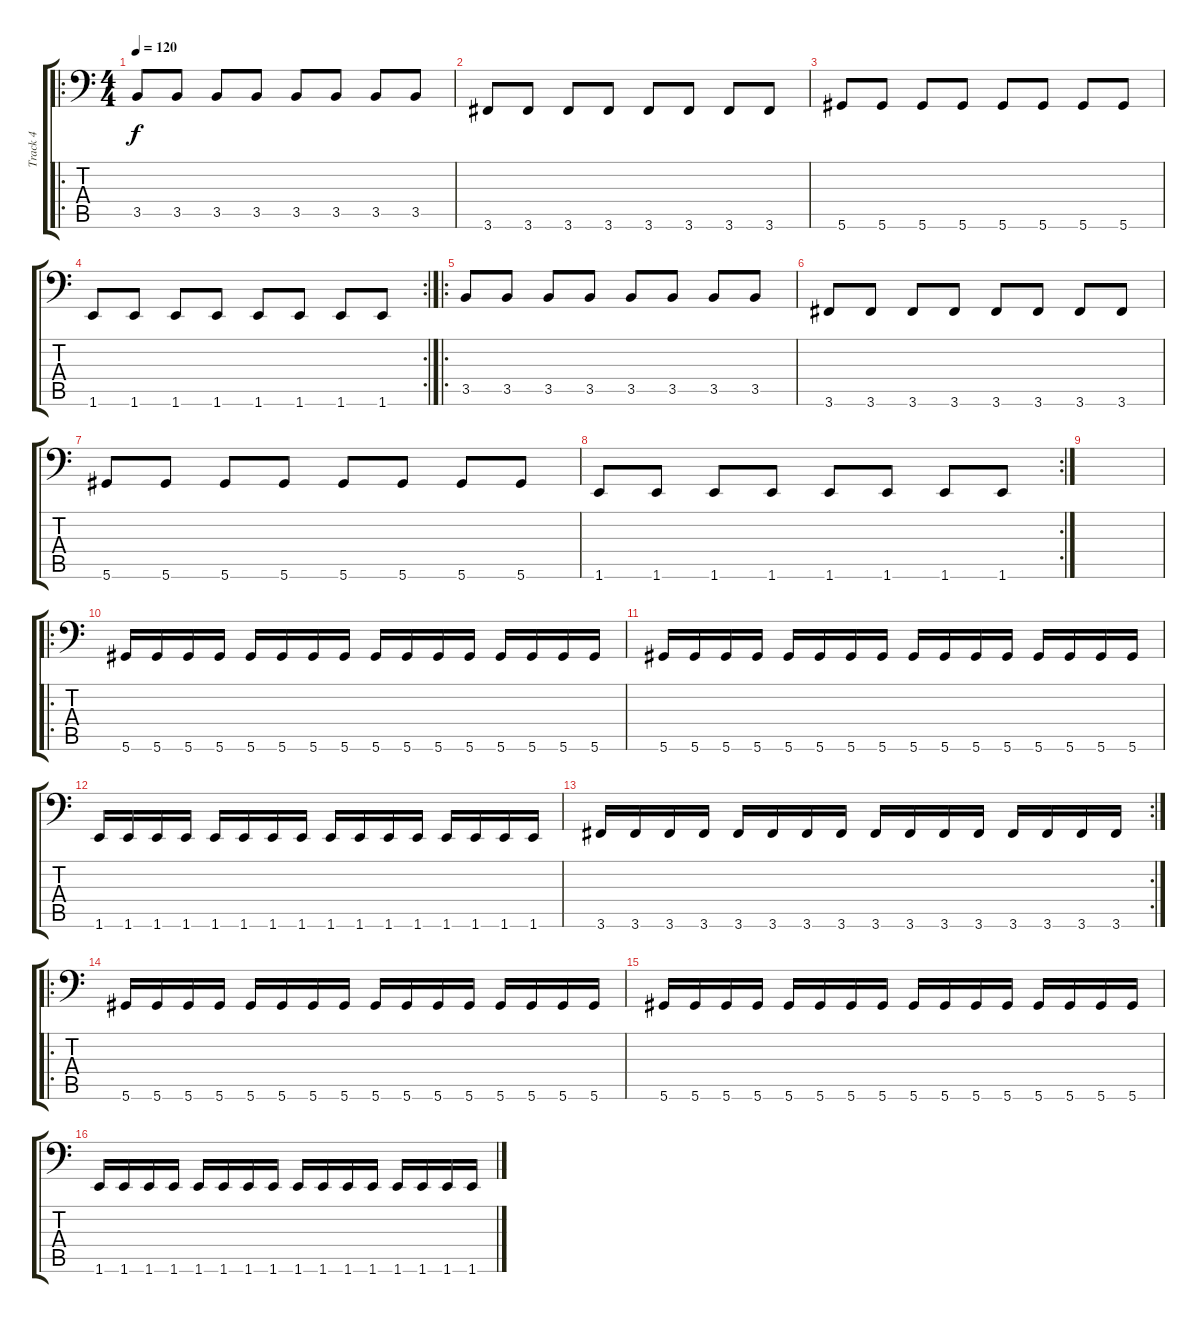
\track ("Track 4" "Track 4") {instrument electricbasspick}
\staff {score tabs}
\tuning (Eb3 Bb2 Gb2 Db2 Ab1 Eb1) {hide}
\ro
\ts (4 4)
\tempo 120
\clef f4
\ks c
3.5.8{dy f} 3.5.8 3.5.8 3.5.8 3.5.8 3.5.8 3.5.8 3.5.8 |
3.6.8 3.6.8 3.6.8 3.6.8 3.6.8 3.6.8 3.6.8 3.6.8 |
5.6.8 5.6.8 5.6.8 5.6.8 5.6.8 5.6.8 5.6.8 5.6.8 |
\rc 2
1.6.8 1.6.8 1.6.8 1.6.8 1.6.8 1.6.8 1.6.8 1.6.8 |
\ro
3.5.8 3.5.8 3.5.8 3.5.8 3.5.8 3.5.8 3.5.8 3.5.8 |
3.6.8 3.6.8 3.6.8 3.6.8 3.6.8 3.6.8 3.6.8 3.6.8 |
5.6.8 5.6.8 5.6.8 5.6.8 5.6.8 5.6.8 5.6.8 5.6.8 |
\rc 2
1.6.8 1.6.8 1.6.8 1.6.8 1.6.8 1.6.8 1.6.8 1.6.8 |
|
\ro
5.6.16 5.6.16 5.6.16 5.6.16 5.6.16 5.6.16 5.6.16 5.6.16 5.6.16 5.6.16 5.6.16 5.6.16 5.6.16 5.6.16 5.6.16 5.6.16 |
5.6.16 5.6.16 5.6.16 5.6.16 5.6.16 5.6.16 5.6.16 5.6.16 5.6.16 5.6.16 5.6.16 5.6.16 5.6.16 5.6.16 5.6.16 5.6.16 |
1.6.16 1.6.16 1.6.16 1.6.16 1.6.16 1.6.16 1.6.16 1.6.16 1.6.16 1.6.16 1.6.16 1.6.16 1.6.16 1.6.16 1.6.16 1.6.16 |
\rc 2
3.6.16 3.6.16 3.6.16 3.6.16 3.6.16 3.6.16 3.6.16 3.6.16 3.6.16 3.6.16 3.6.16 3.6.16 3.6.16 3.6.16 3.6.16 3.6.16 |
\ro
5.6.16 5.6.16 5.6.16 5.6.16 5.6.16 5.6.16 5.6.16 5.6.16 5.6.16 5.6.16 5.6.16 5.6.16 5.6.16 5.6.16 5.6.16 5.6.16 |
5.6.16 5.6.16 5.6.16 5.6.16 5.6.16 5.6.16 5.6.16 5.6.16 5.6.16 5.6.16 5.6.16 5.6.16 5.6.16 5.6.16 5.6.16 5.6.16 |
1.6.16 1.6.16 1.6.16 1.6.16 1.6.16 1.6.16 1.6.16 1.6.16 1.6.16 1.6.16 1.6.16 1.6.16 1.6.16 1.6.16 1.6.16 1.6.16
